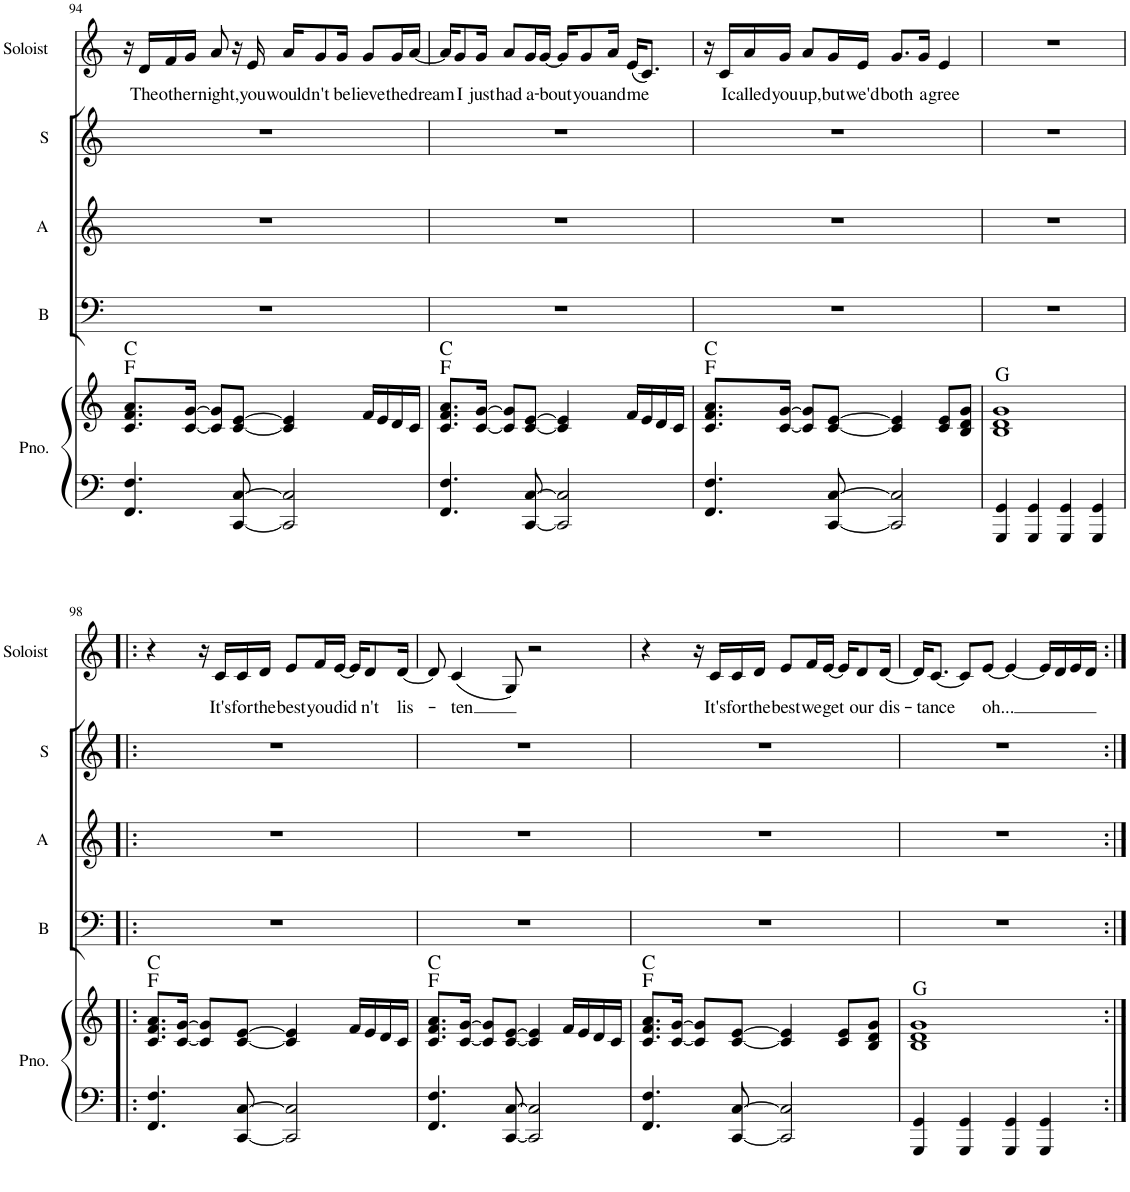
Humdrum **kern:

**kern	**kern	**harte	**kern	**kern	**kern	**kern	**text
*part5	*part5	*part5	*part4	*part3	*part2	*part1	*part1
*staff6	*staff5	*	*staff4	*staff3	*staff2	*staff1	*staff1
*I"Piano	*	*	*I"Bass	*I"Alto	*I"Soprano	*I"Soloist	*
*I'Pno.	*	*	*I'B	*I'A	*I'S	*I'Soloist	*
!!LO:PB:g=z
*clefF4	*clefG2	*	*clefF4	*clefG2	*clefG2	*clefG2	*
*k[]	*k[]	*	*k[]	*k[]	*k[]	*k[]	*
*M4/4	*M4/4	*	*M4/4	*M4/4	*M4/4	*M4/4	*
=94	=94	=94	=94	=94	=94	=94	=94
4.FF/ 4.F/	8.c/ 8.f/ 8.a/L	F:maj C:maj	1r	1r	1r	16r	.
!	!	!	!	!	!	!	!LO:LY:b
.	.	.	.	.	.	16d/LL	The
!	!	!	!	!	!	!	!LO:LY:b
.	.	.	.	.	.	16f/	oth-
!	!	!	!	!	!	!	!LO:LY:b
.	[16c/ [16g/Jk	.	.	.	.	16g/JJ	-er
!	!	!	!	!	!	!	!LO:LY:b
.	8c/] 8g/]L	.	.	.	.	8a/	night,
[8CC/ [8C/	[8c/ [8e/J	.	.	.	.	16r	.
!	!	!	!	!	!	!	!LO:LY:b
.	.	.	.	.	.	16e/	you
!	!	!	!	!	!	!	!LO:LY:b
2CC/] 2C/]	4c/] 4e/]	.	.	.	.	16a/KL	would-
!	!	!	!	!	!	!	!LO:LY:b
.	.	.	.	.	.	8g/	-n't
!	!	!	!	!	!	!	!LO:LY:b
.	.	.	.	.	.	16g/Jk	be-
!	!	!	!	!	!	!	!LO:LY:b
.	16f/LL	.	.	.	.	8g/L	-lieve
.	16e/	.	.	.	.	.	.
!	!	!	!	!	!	!	!LO:LY:b
.	16d/	.	.	.	.	16g/L	the
!	!	!	!	!	!	!	!LO:LY:b
.	16c/JJ	.	.	.	.	[16a/JJ	dream
=95	=95	=95	=95	=95	=95	=95	=95
4.FF/ 4.F/	8.c/ 8.f/ 8.a/L	F:maj C:maj	1r	1r	1r	16a/KL]	.
!	!	!	!	!	!	!	!LO:LY:b
.	.	.	.	.	.	8g/	I
!	!	!	!	!	!	!	!LO:LY:b
.	[16c/ [16g/Jk	.	.	.	.	16g/Jk	just
!	!	!	!	!	!	!	!LO:LY:b
.	8c/] 8g/]L	.	.	.	.	8a/L	had
!	!	!	!	!	!	!	!LO:LY:b
[8CC/ [8C/	[8c/ [8e/J	.	.	.	.	16g/L	a-
!	!	!	!	!	!	!	!LO:LY:b
.	.	.	.	.	.	[16g/JJ	-bout
2CC/] 2C/]	4c/] 4e/]	.	.	.	.	16g/KL]	.
!	!	!	!	!	!	!	!LO:LY:b
.	.	.	.	.	.	8g/	you
!	!	!	!	!	!	!	!LO:LY:b
.	.	.	.	.	.	16a/Jk	and
!	!	!	!	!	!	!	!LO:LY:b
.	16f/LL	.	.	.	.	(16e/KL	me
.	16e/	.	.	.	.	8.c/J)	.
.	16d/	.	.	.	.	.	.
.	16c/JJ	.	.	.	.	.	.
=96	=96	=96	=96	=96	=96	=96	=96
4.FF/ 4.F/	8.c/ 8.f/ 8.a/L	F:maj C:maj	1r	1r	1r	16r	.
!	!	!	!	!	!	!	!LO:LY:b
.	.	.	.	.	.	16c/LL	I
!	!	!	!	!	!	!	!LO:LY:b
.	.	.	.	.	.	16a/	called
!	!	!	!	!	!	!	!LO:LY:b
.	[16c/ [16g/Jk	.	.	.	.	16g/JJ	you
!	!	!	!	!	!	!	!LO:LY:b
.	8c/] 8g/]L	.	.	.	.	8a/L	up,
!	!	!	!	!	!	!	!LO:LY:b
[8CC/ [8C/	[8c/ [8e/J	.	.	.	.	16g/L	but
!	!	!	!	!	!	!	!LO:LY:b
.	.	.	.	.	.	16e/JJ	we'd
!	!	!	!	!	!	!	!LO:LY:b
2CC/] 2C/]	4c/] 4e/]	.	.	.	.	8.g/L	both
!	!	!	!	!	!	!	!LO:LY:b
.	.	.	.	.	.	16g/Jk	a-
!	!	!	!	!	!	!	!LO:LY:b
.	8c/ 8e/L	.	.	.	.	4e/	-gree
.	8B/ 8d/ 8g/J	.	.	.	.	.	.
=97	=97	=97	=97	=97	=97	=97	=97
4GGG/ 4GG/	1B 1d 1g	G:maj	1r	1r	1r	1r	.
4GGG/ 4GG/	.	.	.	.	.	.	.
4GGG/ 4GG/	.	.	.	.	.	.	.
4GGG/ 4GG/	.	.	.	.	.	.	.
!!LO:LB:g=z
=98!|:	=98!|:	=98!|:	=98!|:	=98!|:	=98!|:	=98!|:	=98!|:
4.FF/ 4.F/	8.c/ 8.f/ 8.a/L	F:maj C:maj	1r	1r	1r	4r	.
.	[16c/ [16g/Jk	.	.	.	.	.	.
.	8c/] 8g/]L	.	.	.	.	16r	.
!	!	!	!	!	!	!	!LO:LY:b
.	.	.	.	.	.	16c/LL	It's
!	!	!	!	!	!	!	!LO:LY:b
[8CC/ [8C/	[8c/ [8e/J	.	.	.	.	16c/	for
!	!	!	!	!	!	!	!LO:LY:b
.	.	.	.	.	.	16d/JJ	the
!	!	!	!	!	!	!	!LO:LY:b
2CC/] 2C/]	4c/] 4e/]	.	.	.	.	8e/L	best
!	!	!	!	!	!	!	!LO:LY:b
.	.	.	.	.	.	16f/L	you
!	!	!	!	!	!	!	!LO:LY:b
.	.	.	.	.	.	[16e/JJ	did-
.	16f/LL	.	.	.	.	16e/KL]	.
!	!	!	!	!	!	!	!LO:LY:b
.	16e/	.	.	.	.	8d/	-n't
.	16d/	.	.	.	.	.	.
!	!	!	!	!	!	!	!LO:LY:b
.	16c/JJ	.	.	.	.	[16d/Jk	lis-
=99	=99	=99	=99	=99	=99	=99	=99
4.FF/ 4.F/	8.c/ 8.f/ 8.a/L	F:maj C:maj	1r	1r	1r	8d/]	.
!	!	!	!	!	!	!	!LO:LY:b
.	.	.	.	.	.	(4c/	-ten
.	[16c/ [16g/Jk	.	.	.	.	.	.
.	8c/] 8g/]L	.	.	.	.	.	.
[8CC/ [8C/	[8c/ [8e/J	.	.	.	.	8G/)	.
2CC/] 2C/]	4c/] 4e/]	.	.	.	.	2r	.
.	16f/LL	.	.	.	.	.	.
.	16e/	.	.	.	.	.	.
.	16d/	.	.	.	.	.	.
.	16c/JJ	.	.	.	.	.	.
=100	=100	=100	=100	=100	=100	=100	=100
4.FF/ 4.F/	8.c/ 8.f/ 8.a/L	F:maj C:maj	1r	1r	1r	4r	.
.	[16c/ [16g/Jk	.	.	.	.	.	.
.	8c/] 8g/]L	.	.	.	.	16r	.
!	!	!	!	!	!	!	!LO:LY:b
.	.	.	.	.	.	16c/LL	It's
!	!	!	!	!	!	!	!LO:LY:b
[8CC/ [8C/	[8c/ [8e/J	.	.	.	.	16c/	for
!	!	!	!	!	!	!	!LO:LY:b
.	.	.	.	.	.	16d/JJ	the
!	!	!	!	!	!	!	!LO:LY:b
2CC/] 2C/]	4c/] 4e/]	.	.	.	.	8e/L	best
!	!	!	!	!	!	!	!LO:LY:b
.	.	.	.	.	.	16f/L	we
!	!	!	!	!	!	!	!LO:LY:b
.	.	.	.	.	.	[16e/JJ	get
.	8c/ 8e/L	.	.	.	.	16e/KL]	.
!	!	!	!	!	!	!	!LO:LY:b
.	.	.	.	.	.	8d/	our
.	8B/ 8d/ 8g/J	.	.	.	.	.	.
!	!	!	!	!	!	!	!LO:LY:b
.	.	.	.	.	.	[16d/Jk	dis-
=101	=101	=101	=101	=101	=101	=101	=101
4GGG/ 4GG/	1B 1d 1g	G:maj	1r	1r	1r	16d/KL]	.
!	!	!	!	!	!	!	!LO:LY:b
.	.	.	.	.	.	[8.c/J	-tance
4GGG/ 4GG/	.	.	.	.	.	8c/L]	.
!	!	!	!	!	!	!	!LO:LY:b
.	.	.	.	.	.	[8e/J	oh...
4GGG/ 4GG/	.	.	.	.	.	4e/_	.
4GGG/ 4GG/	.	.	.	.	.	16e/LL]	.
.	.	.	.	.	.	16d/	.
.	.	.	.	.	.	16e/	.
.	.	.	.	.	.	16d/JJ	.
=:|!	=:|!	=:|!	=:|!	=:|!	=:|!	=:|!	=:|!
*-	*-	*-	*-	*-	*-	*-	*-
